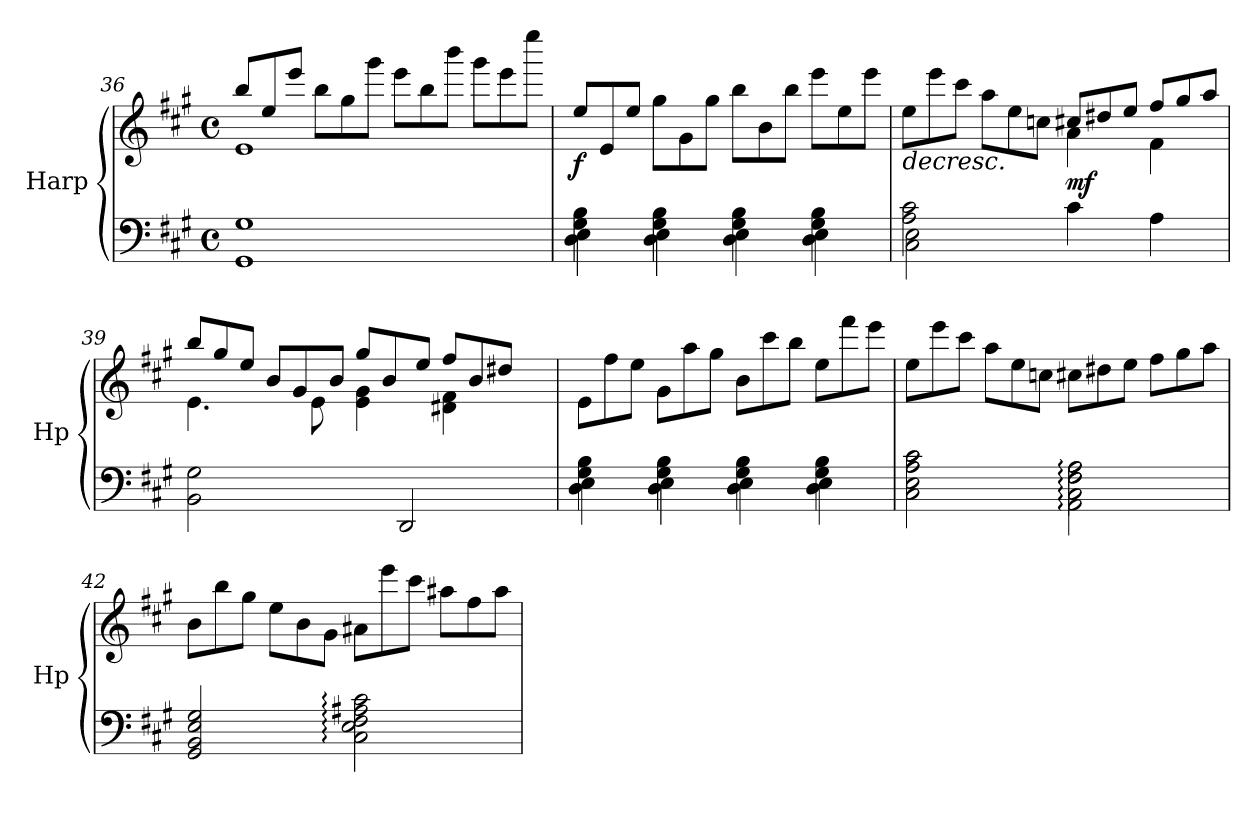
**kern	**kern	**dynam
*part1	*part1	*part1
*staff2	*staff1	*staff1/2
*I"Harp	*	*
*I'Hp	*	*
*clefF4	*clefG2	*
*k[f#c#g#]	*k[f#c#g#]	*
*A:	*A:	*
*M4/4	*M4/4	*
*met(c)	*met(c)	*
*	*Xtuplet	*
=36	=36	=36
*	*^	*
1GG# 1G#	12bb/L	1e	.
.	12ee/	.	.
.	12eee/J	.	.
.	12bb\L	.	.
.	12gg#\	.	.
.	12ggg#\J	.	.
.	12eee\L	.	.
.	12bb\	.	.
.	12bbb\J	.	.
.	12ggg#\L	.	.
.	12eee\	.	.
.	12eeee\J	.	.
*	*v	*v	*
=37	=37	=37
*^	*	*
!	!	!	!LO:DY:b
4G#\ 4B\	4D\ 4E\	12ee/L	f
.	.	12e/	.
.	.	12ee/J	.
4G#\ 4B\	4D\ 4E\	12gg#\L	.
.	.	12g#\	.
.	.	12gg#\J	.
4G#\ 4B\	4D\ 4E\	12bb\L	.
.	.	12b\	.
.	.	12bb\J	.
4G#\ 4B\	4D\ 4E\	12eee\L	.
.	.	12ee\	.
.	.	12eee\J	.
!!LO:PB:g=z
=38	=38	=38	=38
!	!	!	!LO:HP:b
*	*	*^	*
2A\ 2c#\	2C#\ 2E\	12ee\L	2ryy	>
.	.	12eee\	.	.
.	.	12ccc#\J	.	.
.	.	12aa\L	.	.
.	.	12ee\	.	.
.	.	12ccn\J	.	.
!	!	!	!	!LO:DY:b
4c#\	2ryy	12cc#X/L	4a\	mf
.	.	12dd#X/	.	.
.	.	12ee/J	.	.
4A\	.	12ff#/L	4f#\	.
.	.	12gg#/	.	.
.	.	12aa/J	.	.
*v	*v	*	*	*
*	*v	*v	*
.	.	]
=39	=39	=39
*	*^	*
2BB\ 2G#\	12bb/L	4.e\	.
.	12gg#/	.	.
.	12ee/J	.	.
.	12b/L	.	.
.	12g#/	.	.
.	.	8e\	.
.	12b/J	.	.
8ryy	12gg#/L	4e\ 4g#\	.
.	12b/	.	.
2DD/	.	.	.
.	12ee/J	.	.
.	12ff#/L	4d#X\ 4f#\	.
.	12b/	.	.
.	12dd#X/J	.	.
.	8ryy	8ryy	.
*	*v	*v	*
=40	=40	=40
*^	*	*
4G#\ 4B\	4D\ 4E\	12e\L	.
.	.	12ff#\	.
.	.	12ee\J	.
4G#\ 4B\	4D\ 4E\	12g#\L	.
.	.	12aa\	.
.	.	12gg#\J	.
4G#\ 4B\	4D\ 4E\	12b\L	.
.	.	12ccc#\	.
.	.	12bb\J	.
4G#\ 4B\	4D\ 4E\	12ee\L	.
.	.	12fff#\	.
.	.	12eee\J	.
!!LO:LB:g=z
=41	=41	=41	=41
2A\ 2c#\	2C#\ 2E\ 2A\ 2c#\	12ee\L	.
.	.	12eee\	.
.	.	12ccc#\J	.
.	.	12aa\L	.
.	.	12ee\	.
.	.	12ccn\J	.
2F#\ 2A\	2AA\: 2C#\: 2F#\: 2A\:	12cc#X\L	.
.	.	12dd#X\	.
.	.	12ee\J	.
.	.	12ff#\L	.
.	.	12gg#\	.
.	.	12aa\J	.
*v	*v	*	*
=42	=42	=42
2GG#/ 2BB/ 2E/ 2G#/	12b\L	.
.	12bb\	.
.	12gg#\J	.
.	12ee\L	.
.	12b\	.
.	12g#\J	.
2C#\: 2E\: 2F#\: 2A#X\: 2c#\:	12a#X\L	.
.	12eee\	.
.	12ccc#\J	.
.	12aa#X\L	.
.	12ff#\	.
.	12aa#\J	.
=	=	=
*-	*-	*-
